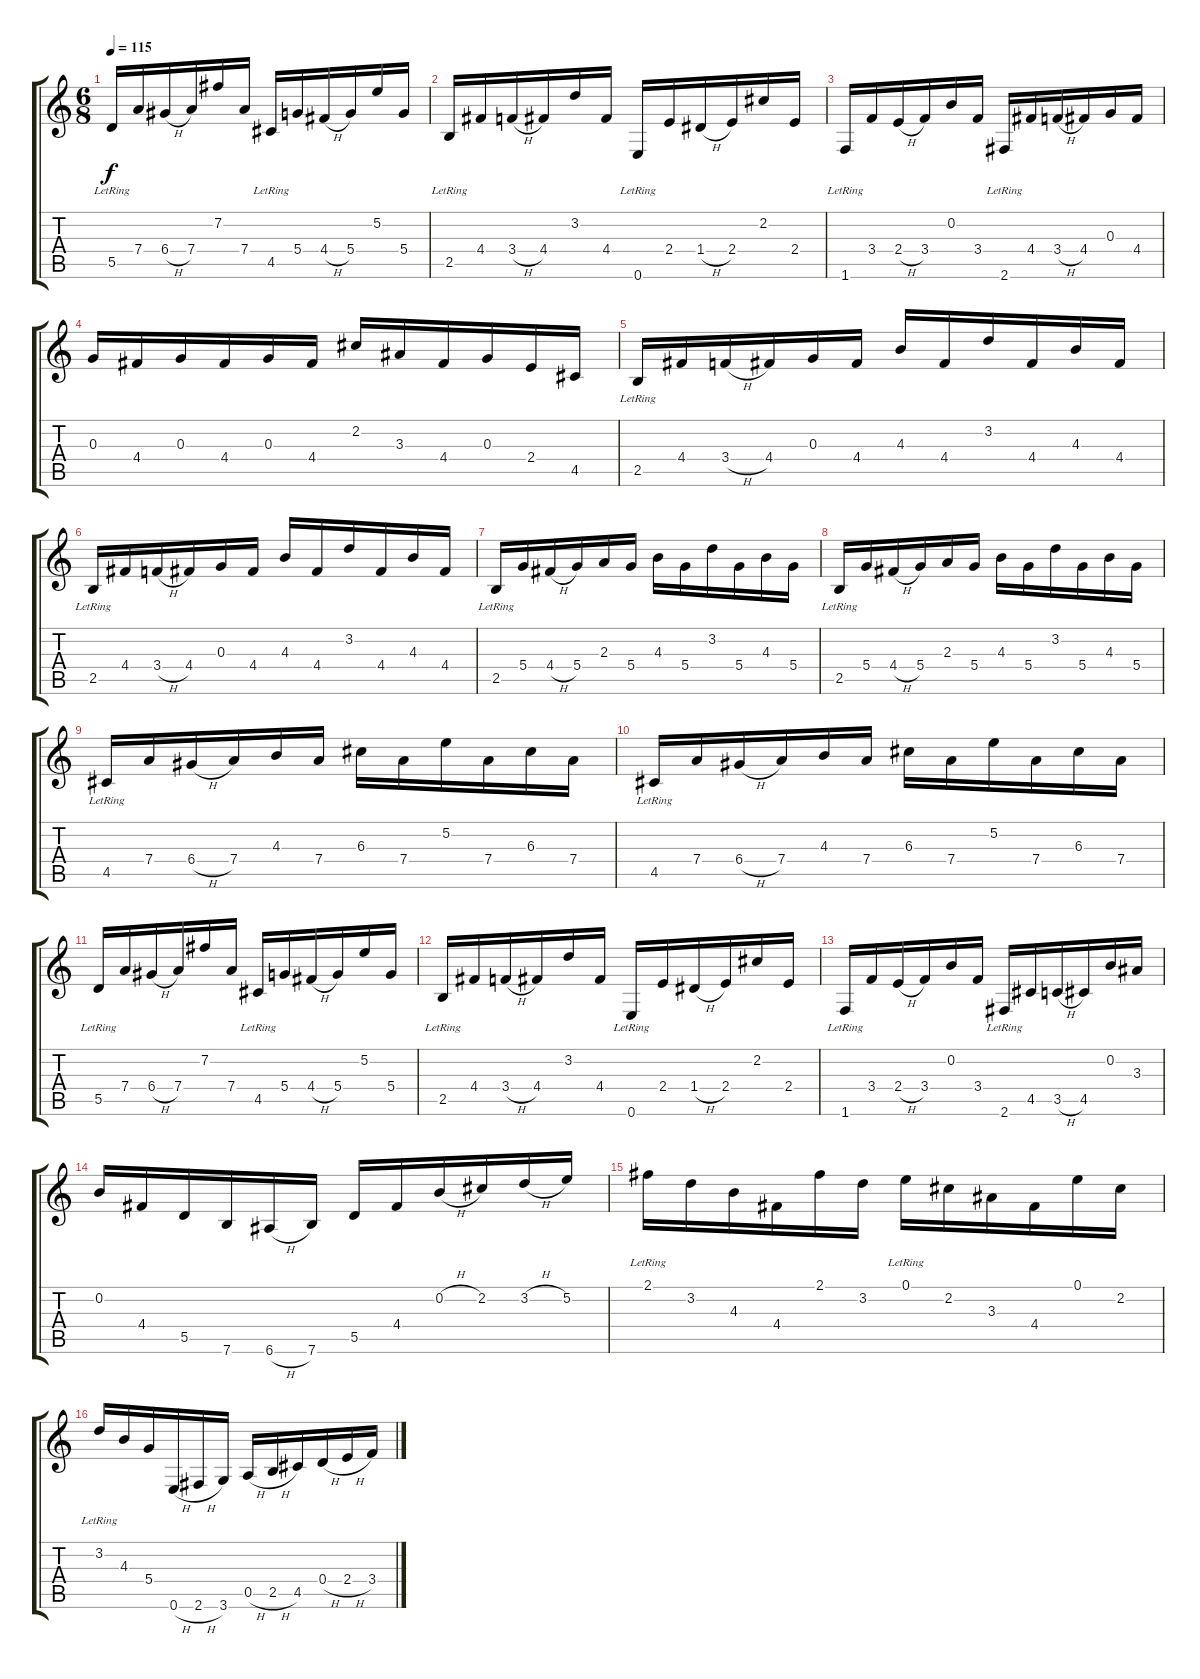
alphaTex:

\track "" {instrument acousticguitarnylon}
\staff {score tabs}
\tuning (E4 B3 G3 D3 A2 E2) {hide}
\ts (6 8)
\tempo 115
\clef g2
\ks c
5.5{lr}.16{dy f} 7.4.16 6.4{h}.16 7.4.16 7.2.16 7.4.16 4.5{lr}.16 5.4.16 4.4{h}.16 5.4.16 5.2.16 5.4.16 |
2.5{lr}.16 4.4.16 3.4{h}.16 4.4.16 3.2.16 4.4.16 0.6{lr}.16 2.4.16 1.4{h}.16 2.4.16 2.2.16 2.4.16 |
1.6{lr}.16 3.4.16 2.4{h}.16 3.4.16 0.2.16 3.4.16 2.6{lr}.16 4.4.16 3.4{h}.16 4.4.16 0.3.16 4.4.16 |
0.3.16 4.4.16 0.3.16 4.4.16 0.3.16 4.4.16 2.2.16 3.3.16 4.4.16 0.3.16 2.4.16 4.5.16 |
2.5{lr}.16 4.4.16{volume 10} 3.4{h}.16 4.4.16 0.3.16 4.4.16 4.3.16 4.4.16 3.2.16 4.4.16 4.3.16 4.4.16 |
2.5{lr}.16 4.4.16 3.4{h}.16 4.4.16 0.3.16 4.4.16 4.3.16 4.4.16 3.2.16 4.4.16 4.3.16 4.4.16 |
2.5{lr}.16 5.4.16 4.4{h}.16 5.4.16 2.3.16 5.4.16 4.3.16 5.4.16 3.2.16 5.4.16 4.3.16 5.4.16 |
2.5{lr}.16 5.4.16 4.4{h}.16 5.4.16 2.3.16 5.4.16 4.3.16 5.4.16 3.2.16 5.4.16 4.3.16 5.4.16 |
4.5{lr}.16 7.4.16 6.4{h}.16 7.4.16 4.3.16 7.4.16 6.3.16 7.4.16 5.2.16 7.4.16 6.3.16 7.4.16 |
4.5{lr}.16 7.4.16 6.4{h}.16 7.4.16 4.3.16 7.4.16 6.3.16 7.4.16 5.2.16 7.4.16 6.3.16 7.4.16 |
5.5{lr}.16 7.4.16 6.4{h}.16 7.4.16 7.2.16 7.4.16 4.5{lr}.16 5.4.16 4.4{h}.16 5.4.16 5.2.16 5.4.16 |
2.5{lr}.16 4.4.16 3.4{h}.16 4.4.16 3.2.16 4.4.16 0.6{lr}.16 2.4.16 1.4{h}.16 2.4.16 2.2.16 2.4.16 |
1.6{lr}.16 3.4.16 2.4{h}.16 3.4.16 0.2.16 3.4.16 2.6{lr}.16 4.5.16 3.5{h}.16 4.5.16 0.2.16 3.3.16 |
0.2.16 4.4.16 5.5.16 7.6.16 6.6{h}.16 7.6.16 5.5.16 4.4.16 0.2{h}.16 2.2.16 3.2{h}.16 5.2.16 |
2.1{lr}.16 3.2.16 4.3.16 4.4.16 2.1.16 3.2.16 0.1{lr}.16 2.2.16 3.3.16 4.4.16 0.1.16 2.2.16 |
3.2{lr}.16 4.3.16 5.4.16 0.6{h}.16 2.6{h}.16 3.6.16 0.5{h}.16 2.5{h}.16 4.5.16 0.4{h}.16 2.4{h}.16 3.4.16
